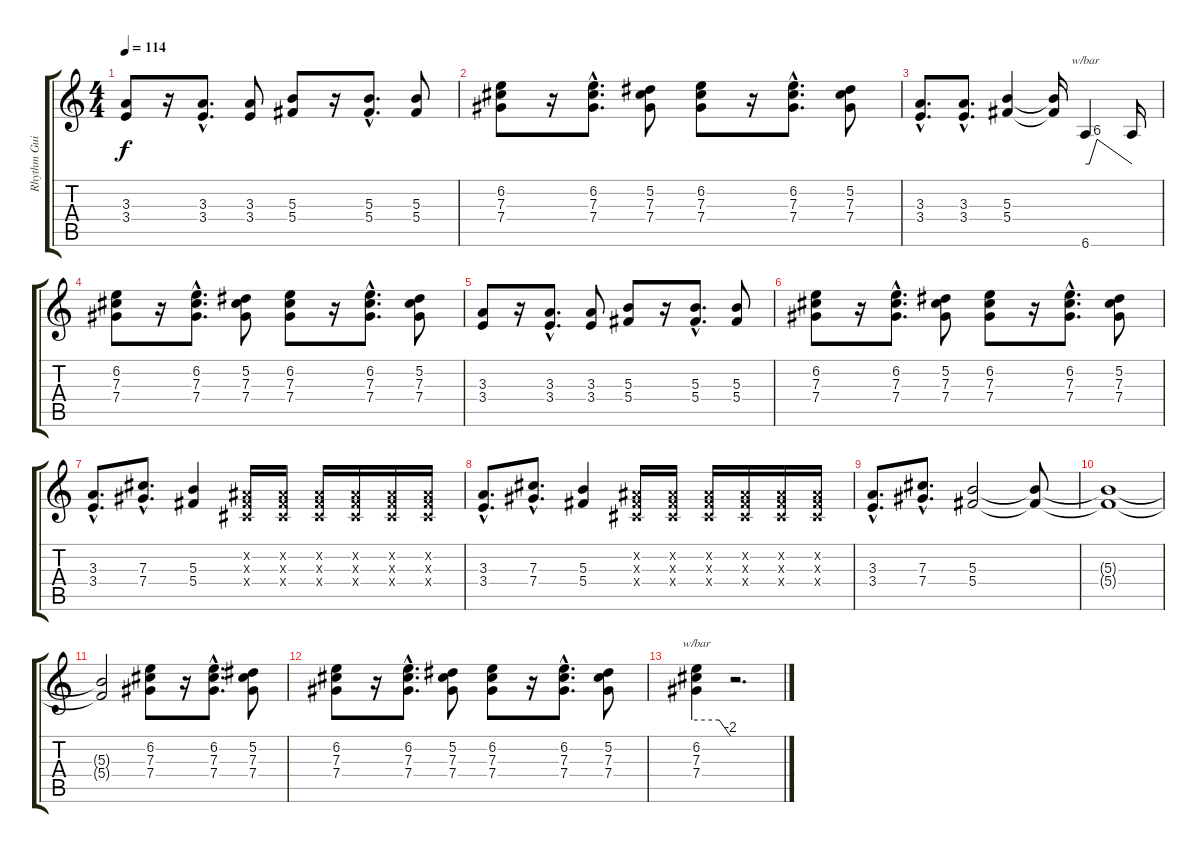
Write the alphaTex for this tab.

\track ("Rhythm Guitar" "Rhythm Gui") {instrument distortionguitar}
\staff {score tabs}
\tuning (Eb4 Bb3 Gb3 Db3 Ab2 Eb2) {hide}
\ts (4 4)
\tempo 114
\clef g2
\ks c
(3.3 3.4).8{dy f} r.16 (3.3{hac} 3.4{hac}).8{d} (3.3 3.4).8 (5.3 5.4).8 r.16 (5.3{hac} 5.4{hac}).8{d} (5.3 5.4).8 |
(6.2 7.3 7.4).8 r.16 (6.2{hac} 7.3{hac} 7.4{hac}).8{d} (5.2 7.3 7.4).8 (6.2 7.3 7.4).8 r.16 (6.2{hac} 7.3{hac} 7.4{hac}).8{d} (5.2 7.3 7.4).8 |
(3.3{hac} 3.4{hac}).8{d} (3.3{hac} 3.4{hac}).8{d} (5.3 5.4).4 (5.3{t} 5.4{t}).16 6.6.4{tbe (custom default 0 0 5 0 15 24 60 0)} 6.6{t}.16 |
(6.2 7.3 7.4).8 r.16 (6.2{hac} 7.3{hac} 7.4{hac}).8{d} (5.2 7.3 7.4).8 (6.2 7.3 7.4).8 r.16 (6.2{hac} 7.3{hac} 7.4{hac}).8{d} (5.2 7.3 7.4).8 |
(3.3 3.4).8 r.16 (3.3{hac} 3.4{hac}).8{d} (3.3 3.4).8 (5.3 5.4).8 r.16 (5.3{hac} 5.4{hac}).8{d} (5.3 5.4).8 |
(6.2 7.3 7.4).8 r.16 (6.2{hac} 7.3{hac} 7.4{hac}).8{d} (5.2 7.3 7.4).8 (6.2 7.3 7.4).8 r.16 (6.2{hac} 7.3{hac} 7.4{hac}).8{d} (5.2 7.3 7.4).8 |
(3.3{hac} 3.4{hac}).8{d} (7.3{hac} 7.4{hac}).8{d} (5.3 5.4).4 (0.2{x} 0.3{x} 0.4{x}).16 (0.2{x} 0.3{x} 0.4{x}).16 (0.2{x} 0.3{x} 0.4{x}).16 (0.2{x} 0.3{x} 0.4{x}).16 (0.2{x} 0.3{x} 0.4{x}).16 (0.2{x} 0.3{x} 0.4{x}).16 |
(3.3{hac} 3.4{hac}).8{d} (7.3{hac} 7.4{hac}).8{d} (5.3 5.4).4 (0.2{x} 0.3{x} 0.4{x}).16 (0.2{x} 0.3{x} 0.4{x}).16 (0.2{x} 0.3{x} 0.4{x}).16 (0.2{x} 0.3{x} 0.4{x}).16 (0.2{x} 0.3{x} 0.4{x}).16 (0.2{x} 0.3{x} 0.4{x}).16 |
(3.3{hac} 3.4{hac}).8{d} (7.3{hac} 7.4{hac}).8{d} (5.3 5.4).2 (5.3{t} 5.4{t}).8 |
(5.3{t} 5.4{t}).1 |
(5.3{t} 5.4{t}).2 (6.2 7.3 7.4).8 r.16 (6.2{hac} 7.3{hac} 7.4{hac}).8{d} (5.2 7.3 7.4).8 |
(6.2 7.3 7.4).8 r.16 (6.2{hac} 7.3{hac} 7.4{hac}).8{d} (5.2 7.3 7.4).8 (6.2 7.3 7.4).8 r.16 (6.2{hac} 7.3{hac} 7.4{hac}).8{d} (5.2 7.3 7.4).8 |
(6.2 7.3 7.4).4{tbe (custom default 0 0 40 0 60 -8)} r.2{d}
